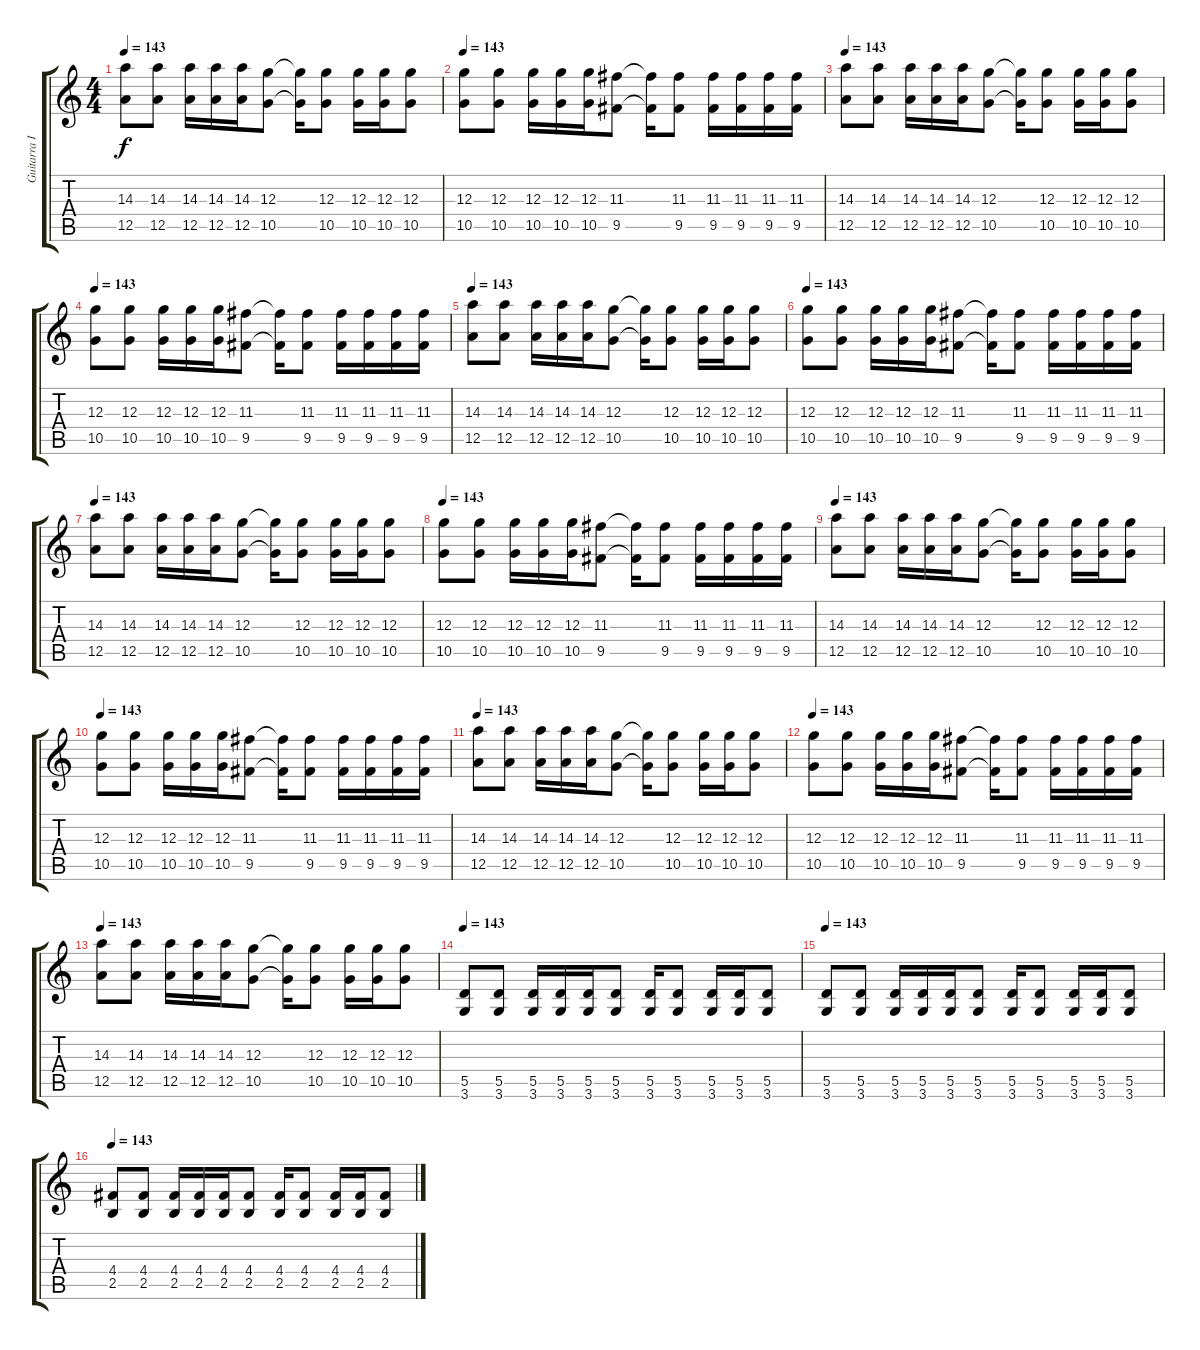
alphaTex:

\track ("Guitarra II" "Guitarra I") {instrument distortionguitar}
\staff {score tabs}
\tuning (E4 B3 G3 D3 A2 E2) {hide}
\ts (4 4)
\tempo 143
\clef g2
\ks c
(14.3 12.5).8{dy f} (14.3 12.5).8 (14.3 12.5).16 (14.3 12.5).16 (14.3 12.5).16 (12.3 10.5).8 (12.3{t} 10.5{t}).16 (12.3 10.5).8 (12.3 10.5).16 (12.3 10.5).16 (12.3 10.5).8 |
\tempo 143
(12.3 10.5).8 (12.3 10.5).8 (12.3 10.5).16 (12.3 10.5).16 (12.3 10.5).16 (11.3 9.5).8 (11.3{t} 9.5{t}).16 (11.3 9.5).8 (11.3 9.5).16 (11.3 9.5).16 (11.3 9.5).16 (11.3 9.5).16 |
\tempo 143
(14.3 12.5).8 (14.3 12.5).8 (14.3 12.5).16 (14.3 12.5).16 (14.3 12.5).16 (12.3 10.5).8 (12.3{t} 10.5{t}).16 (12.3 10.5).8 (12.3 10.5).16 (12.3 10.5).16 (12.3 10.5).8 |
\tempo 143
(12.3 10.5).8 (12.3 10.5).8 (12.3 10.5).16 (12.3 10.5).16 (12.3 10.5).16 (11.3 9.5).8 (11.3{t} 9.5{t}).16 (11.3 9.5).8 (11.3 9.5).16 (11.3 9.5).16 (11.3 9.5).16 (11.3 9.5).16 |
\tempo 143
(14.3 12.5).8 (14.3 12.5).8 (14.3 12.5).16 (14.3 12.5).16 (14.3 12.5).16 (12.3 10.5).8 (12.3{t} 10.5{t}).16 (12.3 10.5).8 (12.3 10.5).16 (12.3 10.5).16 (12.3 10.5).8 |
\tempo 143
(12.3 10.5).8 (12.3 10.5).8 (12.3 10.5).16 (12.3 10.5).16 (12.3 10.5).16 (11.3 9.5).8 (11.3{t} 9.5{t}).16 (11.3 9.5).8 (11.3 9.5).16 (11.3 9.5).16 (11.3 9.5).16 (11.3 9.5).16 |
\tempo 143
(14.3 12.5).8 (14.3 12.5).8 (14.3 12.5).16 (14.3 12.5).16 (14.3 12.5).16 (12.3 10.5).8 (12.3{t} 10.5{t}).16 (12.3 10.5).8 (12.3 10.5).16 (12.3 10.5).16 (12.3 10.5).8 |
\tempo 143
(12.3 10.5).8 (12.3 10.5).8 (12.3 10.5).16 (12.3 10.5).16 (12.3 10.5).16 (11.3 9.5).8 (11.3{t} 9.5{t}).16 (11.3 9.5).8 (11.3 9.5).16 (11.3 9.5).16 (11.3 9.5).16 (11.3 9.5).16 |
\tempo 143
(14.3 12.5).8 (14.3 12.5).8 (14.3 12.5).16 (14.3 12.5).16 (14.3 12.5).16 (12.3 10.5).8 (12.3{t} 10.5{t}).16 (12.3 10.5).8 (12.3 10.5).16 (12.3 10.5).16 (12.3 10.5).8 |
\tempo 143
(12.3 10.5).8 (12.3 10.5).8 (12.3 10.5).16 (12.3 10.5).16 (12.3 10.5).16 (11.3 9.5).8 (11.3{t} 9.5{t}).16 (11.3 9.5).8 (11.3 9.5).16 (11.3 9.5).16 (11.3 9.5).16 (11.3 9.5).16 |
\tempo 143
(14.3 12.5).8 (14.3 12.5).8 (14.3 12.5).16 (14.3 12.5).16 (14.3 12.5).16 (12.3 10.5).8 (12.3{t} 10.5{t}).16 (12.3 10.5).8 (12.3 10.5).16 (12.3 10.5).16 (12.3 10.5).8 |
\tempo 143
(12.3 10.5).8 (12.3 10.5).8 (12.3 10.5).16 (12.3 10.5).16 (12.3 10.5).16 (11.3 9.5).8 (11.3{t} 9.5{t}).16 (11.3 9.5).8 (11.3 9.5).16 (11.3 9.5).16 (11.3 9.5).16 (11.3 9.5).16 |
\tempo 143
(14.3 12.5).8 (14.3 12.5).8 (14.3 12.5).16 (14.3 12.5).16 (14.3 12.5).16 (12.3 10.5).8 (12.3{t} 10.5{t}).16 (12.3 10.5).8 (12.3 10.5).16 (12.3 10.5).16 (12.3 10.5).8 |
\tempo 143
(5.5 3.6).8 (5.5 3.6).8 (5.5 3.6).16 (5.5 3.6).16 (5.5 3.6).16 (5.5 3.6).8 (5.5 3.6).16 (5.5 3.6).8 (5.5 3.6).16 (5.5 3.6).16 (5.5 3.6).8 |
\tempo 143
(5.5 3.6).8 (5.5 3.6).8 (5.5 3.6).16 (5.5 3.6).16 (5.5 3.6).16 (5.5 3.6).8 (5.5 3.6).16 (5.5 3.6).8 (5.5 3.6).16 (5.5 3.6).16 (5.5 3.6).8 |
\tempo 143
(4.4 2.5).8 (4.4 2.5).8 (4.4 2.5).16 (4.4 2.5).16 (4.4 2.5).16 (4.4 2.5).8 (4.4 2.5).16 (4.4 2.5).8 (4.4 2.5).16 (4.4 2.5).16 (4.4 2.5).8
